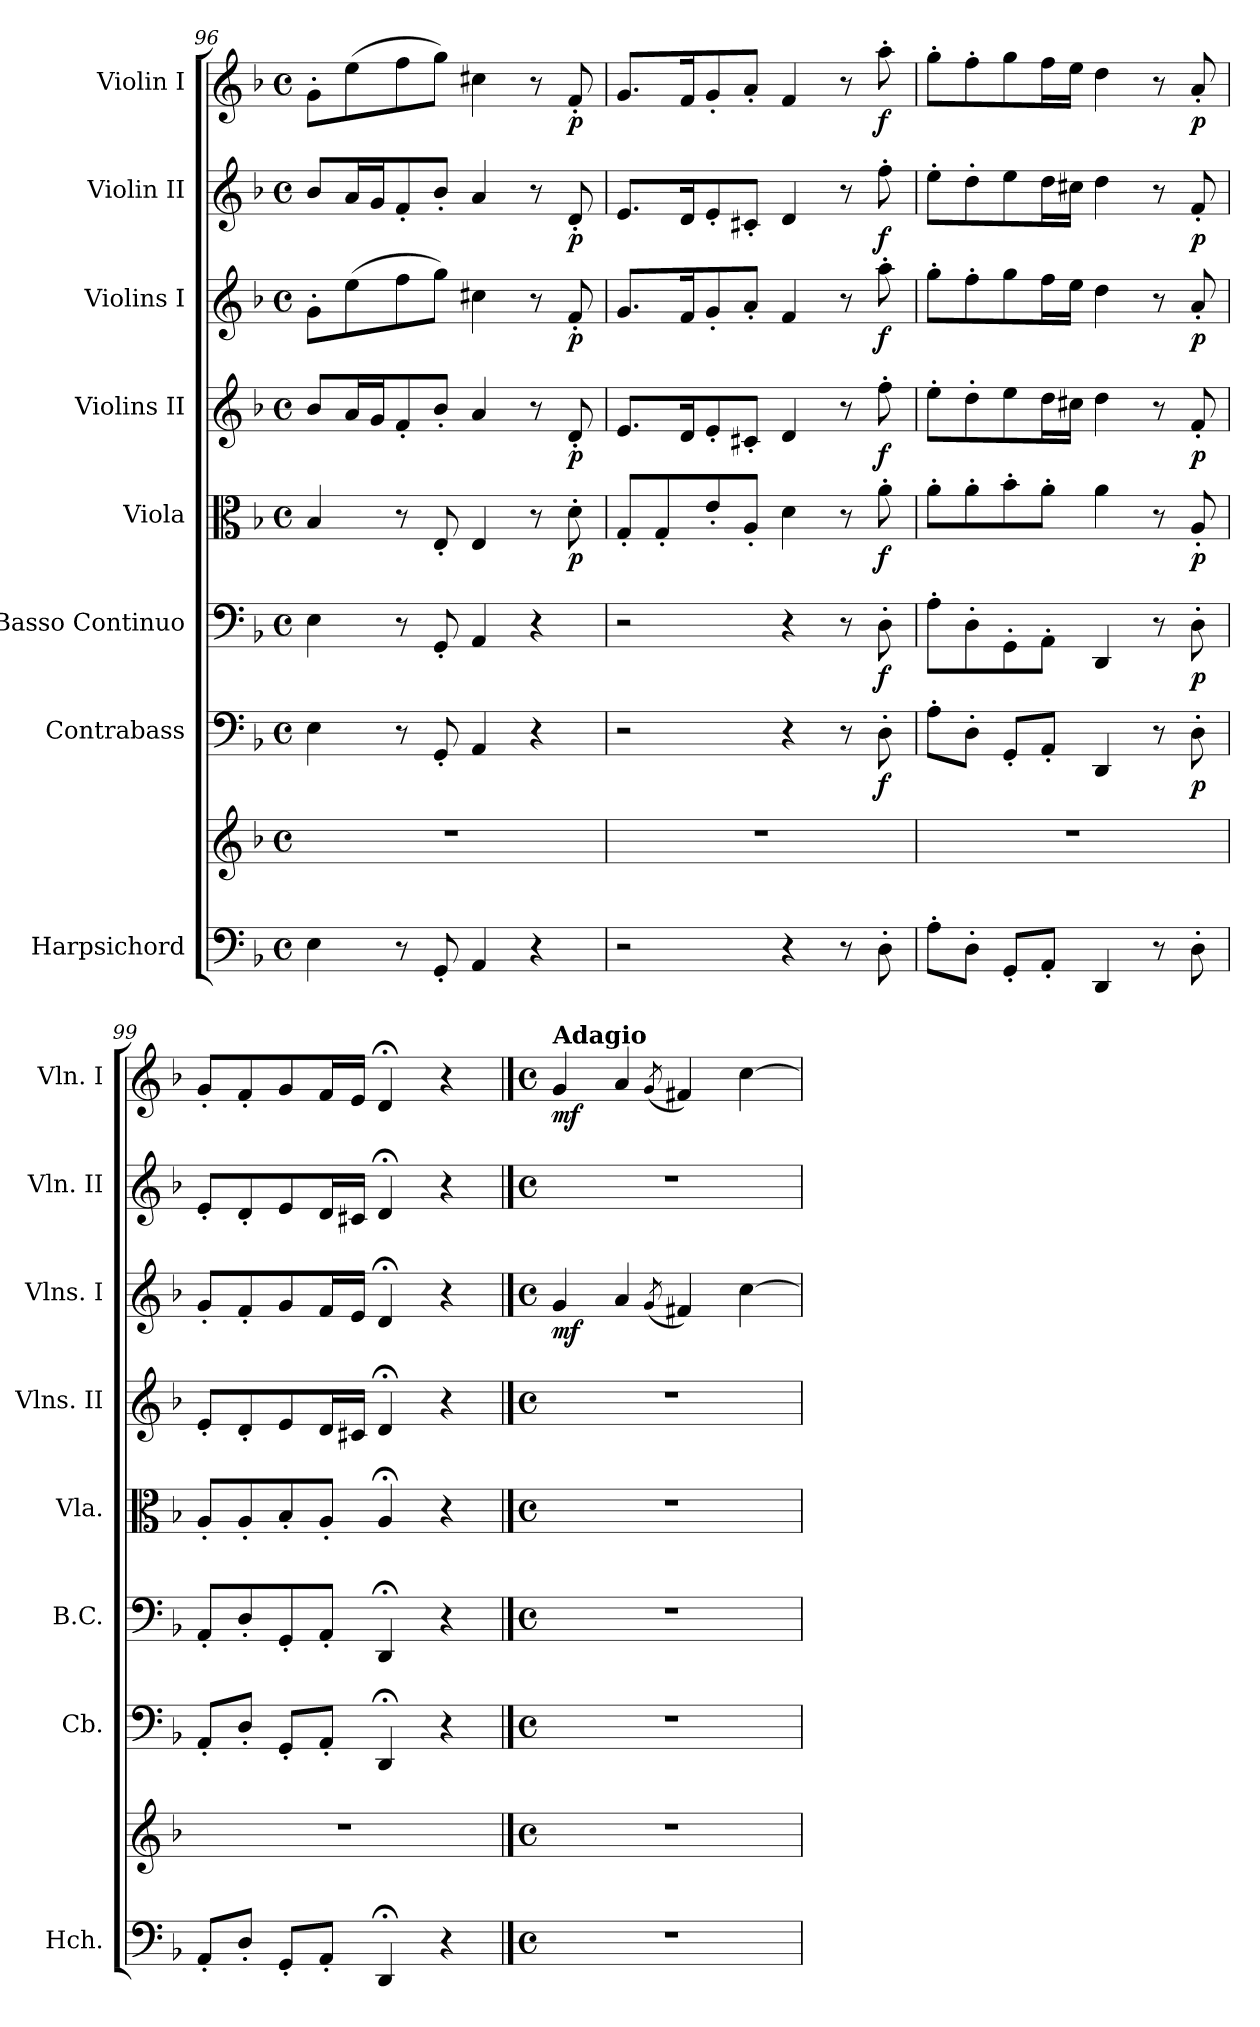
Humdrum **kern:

**kern	**kern	**kern	**dynam	**kern	**dynam	**kern	**dynam	**kern	**dynam	**kern	**dynam	**kern	**dynam	**kern	**dynam
*part8	*part8	*part7	*part7	*part6	*part6	*part5	*part5	*part4	*part4	*part3	*part3	*part2	*part2	*part1	*part1
*staff9	*staff8	*staff7	*staff7	*staff6	*staff6	*staff5	*staff5	*staff4	*staff4	*staff3	*staff3	*staff2	*staff2	*staff1	*staff1
*I"Harpsichord	*	*I"Contrabass	*	*I"Basso Continuo	*	*I"Viola	*	*I"Violins II	*	*I"Violins I	*	*I"Violin II	*	*I"Violin I	*
*I'Hch.	*	*I'Cb.	*	*I'B.C.	*	*I'Vla.	*	*I'Vlns. II	*	*I'Vlns. I	*	*I'Vln. II	*	*I'Vln. I	*
!!LO:PB:g=z
*clefF4	*clefG2	*clefF4	*	*clefF4	*	*clefC3	*	*clefG2	*	*clefG2	*	*clefG2	*	*clefG2	*
*	*	*ITrd7c12	*	*	*	*	*	*	*	*	*	*	*	*	*
*k[b-]	*k[b-]	*k[b-]	*	*k[b-]	*	*k[b-]	*	*k[b-]	*	*k[b-]	*	*k[b-]	*	*k[b-]	*
*M4/4	*M4/4	*M4/4	*	*M4/4	*	*M4/4	*	*M4/4	*	*M4/4	*	*M4/4	*	*M4/4	*
*met(c)	*met(c)	*met(c)	*	*met(c)	*	*met(c)	*	*met(c)	*	*met(c)	*	*met(c)	*	*met(c)	*
=96	=96	=96	=96	=96	=96	=96	=96	=96	=96	=96	=96	=96	=96	=96	=96
4E\	1r	4EE\	.	4E\	.	4B-/	.	8b-/L	.	8g'\L	.	8b-/L	.	8g'\L	.
.	.	.	.	.	.	.	.	16a/L	.	(>8ee\	.	16a/L	.	(>8ee\	.
.	.	.	.	.	.	.	.	16g/J	.	.	.	16g/J	.	.	.
8r	.	8r	.	8r	.	8r	.	8f'/	.	8ff\	.	8f'/	.	8ff\	.
8GG'/	.	8GGG'/	.	8GG'/	.	8E'/	.	8b-'/J	.	8gg\J)	.	8b-'/J	.	8gg\J)	.
4AA/	.	4AAA/	.	4AA/	.	4E/	.	4a/	.	4cc#X\	.	4a/	.	4cc#X\	.
4r	.	4r	.	4r	.	8r	.	8r	.	8r	.	8r	.	8r	.
!	!	!	!	!	!	!	!LO:DY:b	!	!LO:DY:b	!	!LO:DY:b	!	!LO:DY:b	!	!LO:DY:b
.	.	.	.	.	.	8d'\	p	8d'/	p	8f'/	p	8d'/	p	8f'/	p
=97	=97	=97	=97	=97	=97	=97	=97	=97	=97	=97	=97	=97	=97	=97	=97
2r	1r	2r	.	2r	.	8G'/L	.	8.e/L	.	8.g/L	.	8.e/L	.	8.g/L	.
.	.	.	.	.	.	8G'/	.	.	.	.	.	.	.	.	.
.	.	.	.	.	.	.	.	16d/K	.	16f/K	.	16d/K	.	16f/K	.
.	.	.	.	.	.	8e'/	.	8e'/	.	8g'/	.	8e'/	.	8g'/	.
.	.	.	.	.	.	8A'/J	.	8c#X'/J	.	8a'/J	.	8c#X'/J	.	8a'/J	.
4r	.	4r	.	4r	.	4d\	.	4d/	.	4f/	.	4d/	.	4f/	.
8r	.	8r	.	8r	.	8r	.	8r	.	8r	.	8r	.	8r	.
!	!	!	!LO:DY:b	!	!LO:DY:b	!	!LO:DY:b	!	!LO:DY:b	!	!LO:DY:b	!	!LO:DY:b	!	!LO:DY:b
8D'\	.	8DD'\	f	8D'\	f	8a'\	f	8ff'\	f	8aa'\	f	8ff'\	f	8aa'\	f
=98	=98	=98	=98	=98	=98	=98	=98	=98	=98	=98	=98	=98	=98	=98	=98
8A'\L	1r	8AA'\L	.	8A'\L	.	8a'\L	.	8ee'\L	.	8gg'\L	.	8ee'\L	.	8gg'\L	.
8D'\J	.	8DD'\J	.	8D'\	.	8a'\	.	8dd'\	.	8ff'\	.	8dd'\	.	8ff'\	.
8GG'/L	.	8GGG'/L	.	8GG'\	.	8b-'\	.	8ee\	.	8gg\	.	8ee\	.	8gg\	.
8AA'/J	.	8AAA'/J	.	8AA'\J	.	8a'\J	.	16dd\L	.	16ff\L	.	16dd\L	.	16ff\L	.
.	.	.	.	.	.	.	.	16cc#X\JJ	.	16ee\JJ	.	16cc#X\JJ	.	16ee\JJ	.
4DD/	.	4DDD/	.	4DD/	.	4a\	.	4dd\	.	4dd\	.	4dd\	.	4dd\	.
8r	.	8r	.	8r	.	8r	.	8r	.	8r	.	8r	.	8r	.
!	!	!	!LO:DY:b	!	!LO:DY:b	!	!LO:DY:b	!	!LO:DY:b	!	!LO:DY:b	!	!LO:DY:b	!	!LO:DY:b
8D'\	.	8DD'\	p	8D'\	p	8A'/	p	8f'/	p	8a'/	p	8f'/	p	8a'/	p
=99	=99	=99	=99	=99	=99	=99	=99	=99	=99	=99	=99	=99	=99	=99	=99
8AA'/L	1r	8AAA'/L	.	8AA'/L	.	8A'/L	.	8e'/L	.	8g'/L	.	8e'/L	.	8g'/L	.
8D'/J	.	8DD'/J	.	8D'/	.	8A'/	.	8d'/	.	8f'/	.	8d'/	.	8f'/	.
8GG'/L	.	8GGG'/L	.	8GG'/	.	8B-'/	.	8e/	.	8g/	.	8e/	.	8g/	.
8AA'/J	.	8AAA'/J	.	8AA'/J	.	8A'/J	.	16d/L	.	16f/L	.	16d/L	.	16f/L	.
.	.	.	.	.	.	.	.	16c#X/JJ	.	16e/JJ	.	16c#X/JJ	.	16e/JJ	.
4DD;</	.	4DDD;</	.	4DD;</	.	4A;</	.	4d;</	.	4d;</	.	4d;</	.	4d;</	.
4r	.	4r	.	4r	.	4r	.	4r	.	4r	.	4r	.	4r	.
!!LO:LB:g=z
==1	==1	==1	==1	==1	==1	==1	==1	==1	==1	==1	==1	==1	==1	==1	==1
*M4/4	*M4/4	*M4/4	*	*M4/4	*	*M4/4	*	*M4/4	*	*M4/4	*	*M4/4	*	*M4/4	*
*met(c)	*met(c)	*met(c)	*	*met(c)	*	*met(c)	*	*met(c)	*	*met(c)	*	*met(c)	*	*met(c)	*
!	!	!	!	!	!	!	!	!	!	!	!	!	!	!LO:TX:a:B:t=Adagio	!
!	!	!	!	!	!	!	!	!	!	!	!LO:DY:b	!	!	!	!LO:DY:b
1r	1r	1r	.	1r	.	1r	.	1r	.	4g/	mf	1r	.	4g/	mf
.	.	.	.	.	.	.	.	.	.	4a/	.	.	.	4a/	.
.	.	.	.	.	.	.	.	.	.	(<8qg/	.	.	.	(<8qg/	.
.	.	.	.	.	.	.	.	.	.	4f#X/)	.	.	.	4f#X/)	.
.	.	.	.	.	.	.	.	.	.	[4cc\	.	.	.	[4cc\	.
=	=	=	=	=	=	=	=	=	=	=	=	=	=	=	=
*-	*-	*-	*-	*-	*-	*-	*-	*-	*-	*-	*-	*-	*-	*-	*-
